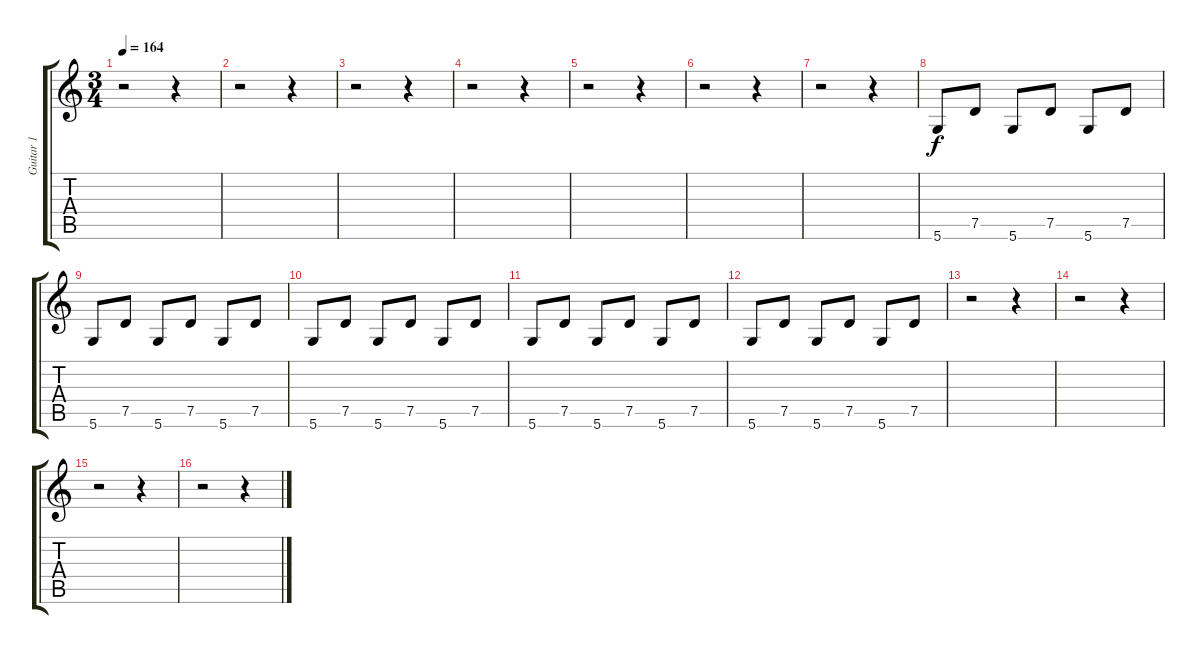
\track ("Guitar 1" "Guitar 1") {instrument electricguitarmuted}
\staff {score tabs}
\tuning (D4 A3 F3 C3 G2 D2) {hide}
\ts (3 4)
\tempo 164
\clef g2
\ks c
r.2{dy f} r.4 |
r.2 r.4 |
r.2 r.4 |
r.2 r.4 |
r.2 r.4 |
r.2 r.4 |
r.2 r.4 |
5.6.8 7.5.8 5.6.8 7.5.8 5.6.8 7.5.8 |
5.6.8 7.5.8 5.6.8 7.5.8 5.6.8 7.5.8 |
5.6.8 7.5.8 5.6.8 7.5.8 5.6.8 7.5.8 |
5.6.8 7.5.8 5.6.8 7.5.8 5.6.8 7.5.8 |
5.6.8 7.5.8 5.6.8 7.5.8 5.6.8 7.5.8 |
r.2 r.4 |
r.2 r.4 |
r.2 r.4 |
r.2 r.4
